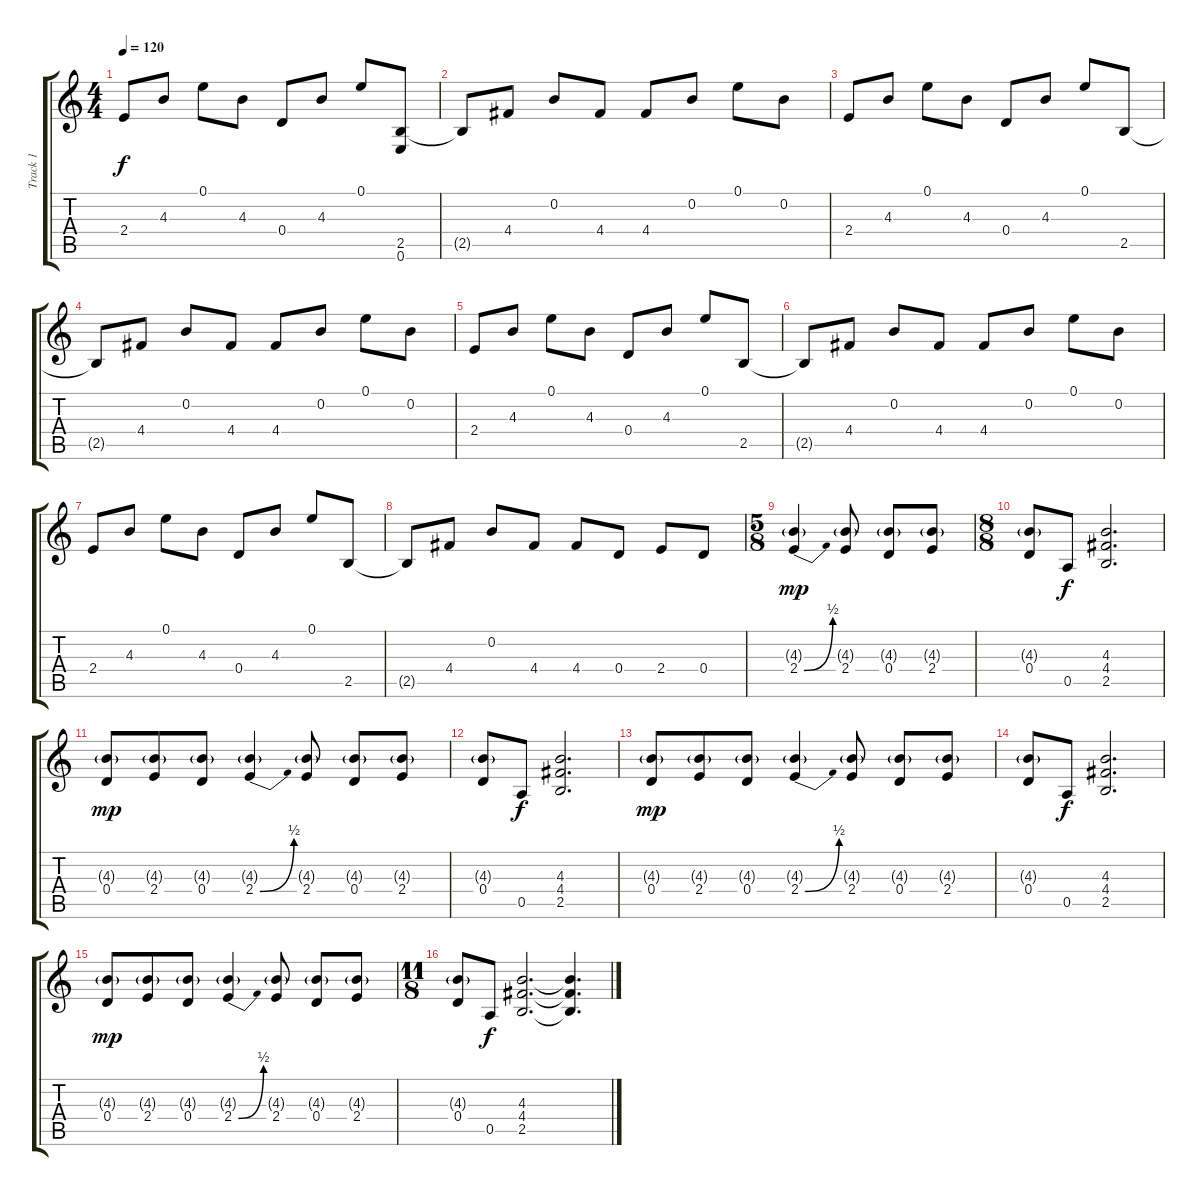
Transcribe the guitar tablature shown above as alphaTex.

\track ("Track 1" "Track 1") {instrument distortionguitar}
\staff {score tabs}
\tuning (E4 B3 G3 D3 A2 E2) {hide}
\ts (4 4)
\tempo 120
\clef g2
\ks c
2.4.8{dy f} 4.3.8 0.1.8 4.3.8 0.4.8 4.3.8 0.1.8 (2.5 0.6).8 |
2.5{t}.8 4.4.8 0.2.8 4.4.8 4.4.8 0.2.8 0.1.8 0.2.8 |
2.4.8 4.3.8 0.1.8 4.3.8 0.4.8 4.3.8 0.1.8 2.5.8 |
2.5{t}.8 4.4.8 0.2.8 4.4.8 4.4.8 0.2.8 0.1.8 0.2.8 |
2.4.8 4.3.8 0.1.8 4.3.8 0.4.8 4.3.8 0.1.8 2.5.8 |
2.5{t}.8 4.4.8 0.2.8 4.4.8 4.4.8 0.2.8 0.1.8 0.2.8 |
2.4.8 4.3.8 0.1.8 4.3.8 0.4.8 4.3.8 0.1.8 2.5.8 |
2.5{t}.8 4.4.8 0.2.8 4.4.8 4.4.8 0.4.8 2.4.8 0.4.8 |
\ts (5 8)
(4.3{g} 2.4{be (bend 0 0 60 2)}).4{dy mp} (4.3{g} 2.4).8 (4.3{g} 0.4).8 (4.3{g} 2.4).8 |
\ts (8 8)
(4.3{g} 0.4).8 0.5.8{dy f} (4.3 4.4 2.5).2{d} |
(4.3{g} 0.4).8{dy mp} (4.3{g} 2.4).8 (4.3{g} 0.4).8 (4.3{g} 2.4{be (bend 0 0 60 2)}).4 (4.3{g} 2.4).8 (4.3{g} 0.4).8 (4.3{g} 2.4).8 |
(4.3{g} 0.4).8 0.5.8{dy f} (4.3 4.4 2.5).2{d} |
(4.3{g} 0.4).8{dy mp} (4.3{g} 2.4).8 (4.3{g} 0.4).8 (4.3{g} 2.4{be (bend 0 0 60 2)}).4 (4.3{g} 2.4).8 (4.3{g} 0.4).8 (4.3{g} 2.4).8 |
(4.3{g} 0.4).8 0.5.8{dy f} (4.3 4.4 2.5).2{d} |
(4.3{g} 0.4).8{dy mp} (4.3{g} 2.4).8 (4.3{g} 0.4).8 (4.3{g} 2.4{be (bend 0 0 60 2)}).4 (4.3{g} 2.4).8 (4.3{g} 0.4).8 (4.3{g} 2.4).8 |
\ts (11 8)
(4.3{g} 0.4).8 0.5.8{dy f} (4.3 4.4 2.5).2{d} (4.3{t} 4.4{t} 2.5{t}).4{d}
